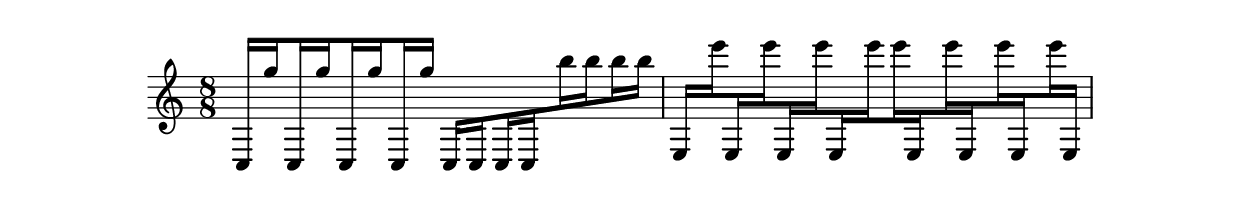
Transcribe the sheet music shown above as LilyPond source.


\version "2.10.0"
\header {
  
  texidoc = "In complex configurations of knee beaming, according to
Paul Roberts, the first stem of a beam determines the direction of the
beam, and as such the way that following (kneed) stems attach to the
beam. This is in disagreement with the current algorithm."
  
}

\layout { ragged-right = ##t} 

\relative c'
{
  \override Beam  #'auto-knee-gap = #7
  \set subdivideBeams = ##t	     
  \time 8/8
  c,16[  g'''16  
	 c,,,16  g'''16 
	 c,,,16  g'''16 	     	     
	 c,,,16  g'''16 ]

  c,,,16[ c c c
	  b'''   b b b]

  \transpose c' a, {
    \relative b'' {  g,16[  g'''16  
			    g,,,16  g'''16 
			    g,,,16  g'''16 	     	     
			    g,,,16  g'''16
			    g g,,,
			    g''' g,,,
			    g''' g,,,
			    g''' g,,,]
		   }
  }
}

